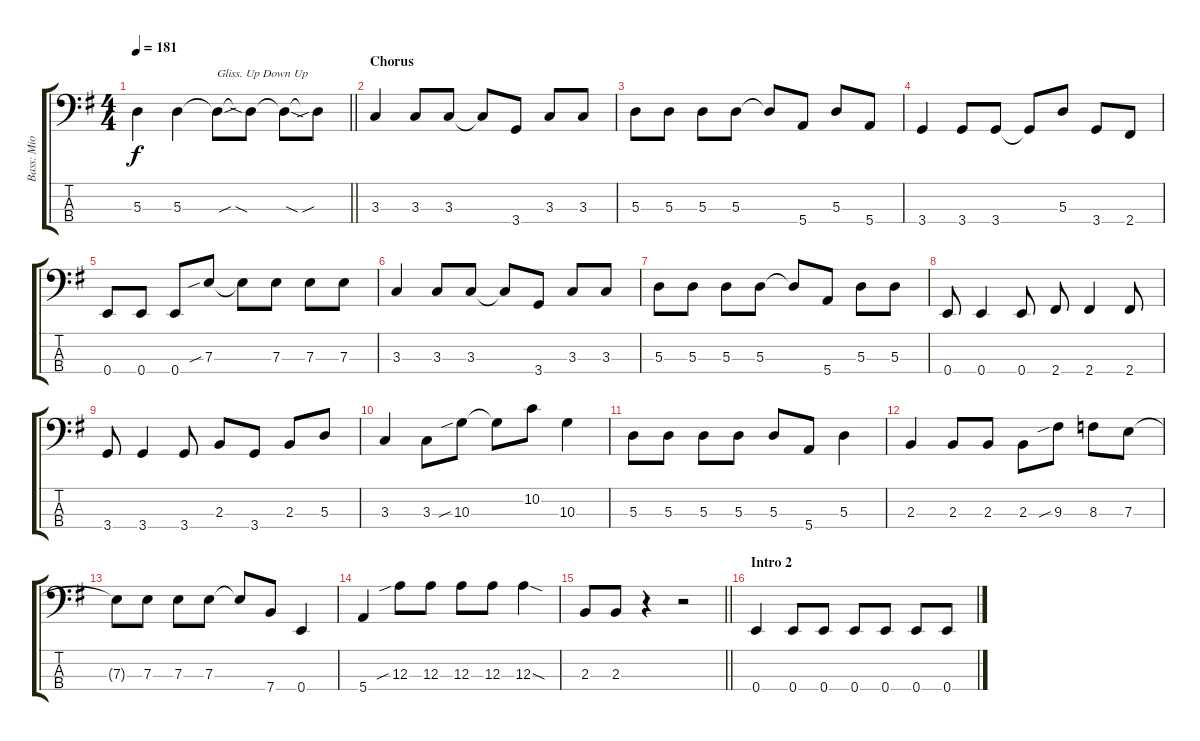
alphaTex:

\track ("Bass: Mio Akiyama" "Bass: Mio ") {instrument electricbassfinger}
\staff {score tabs}
\tuning (G2 D2 A1 E1) {hide}
\ts (4 4)
\tempo 181
\clef f4
\barLineRight lightlight
\ks g
5.3.4{dy f} 5.3.4 5.3{sou t}.8{txt "Gliss. Up Down Up"} 5.3{sia t}.8 5.3{sod t}.8 5.3{sib t}.8 |
\section ("" "Chorus")
3.3.4 3.3.8 3.3.8 3.3{t}.8 3.4.8 3.3.8 3.3.8 |
5.3.8 5.3.8 5.3.8 5.3.8 5.3{t}.8 5.4.8 5.3.8 5.4.8 |
3.4.4 3.4.8 3.4.8 3.4{t}.8 5.3.8 3.4.8 2.4.8 |
0.4.8 0.4.8 0.4.8 7.3{sib}.8 7.3{t}.8 7.3.8 7.3.8 7.3.8 |
3.3.4 3.3.8 3.3.8 3.3{t}.8 3.4.8 3.3.8 3.3.8 |
5.3.8 5.3.8 5.3.8 5.3.8 5.3{t}.8 5.4.8 5.3.8 5.3.8 |
0.4.8 0.4.4 0.4.8 2.4.8 2.4.4 2.4.8 |
3.4.8 3.4.4 3.4.8 2.3.8 3.4.8 2.3.8 5.3.8 |
3.3.4 3.3.8 10.3{sib}.8 10.3{t}.8 10.2.8 10.3.4 |
5.3.8 5.3.8 5.3.8 5.3.8 5.3.8 5.4.8 5.3.4 |
2.3.4 2.3.8 2.3.8 2.3.8 9.3{sib}.8 8.3.8 7.3.8 |
7.3{t}.8 7.3.8 7.3.8 7.3.8 7.3{t}.8 7.4.8 0.4.4 |
5.4.4 12.3{sib}.8 12.3.8 12.3.8 12.3.8 12.3{sod}.4 |
\barLineRight lightlight
2.3.8 2.3.8 r.4 r.2 |
\section ("" "Intro 2")
0.4.4 0.4.8 0.4.8 0.4.8 0.4.8 0.4.8 0.4.8
